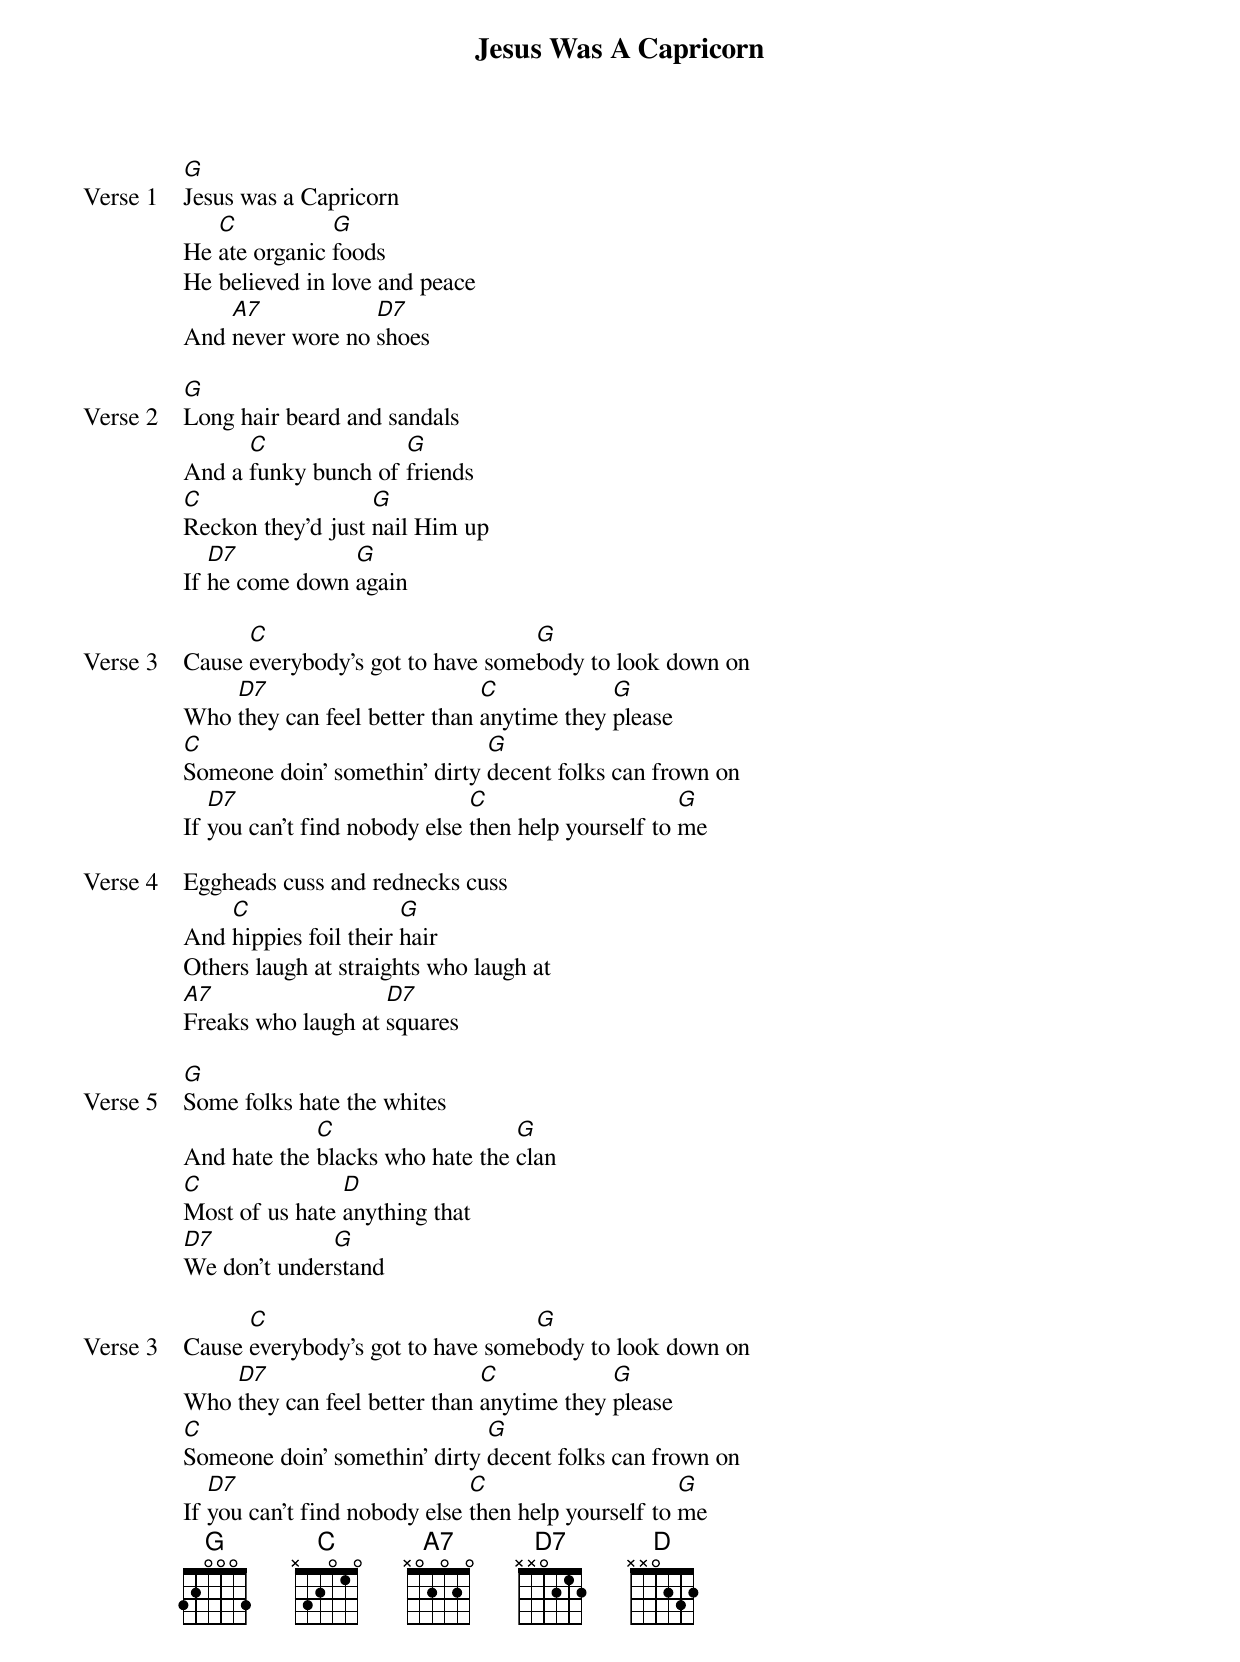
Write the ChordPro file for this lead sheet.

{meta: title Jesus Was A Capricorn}
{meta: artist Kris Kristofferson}
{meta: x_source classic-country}
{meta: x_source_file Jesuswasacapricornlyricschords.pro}
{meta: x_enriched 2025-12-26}

{start_of_verse: Verse 1}
[G]Jesus was a Capricorn
He [C]ate organic [G]foods
He believed in love and peace
And [A7]never wore no [D7]shoes
{end_of_verse}

{start_of_verse: Verse 2}
[G]Long hair beard and sandals
And a [C]funky bunch of [G]friends
[C]Reckon they’d just [G]nail Him up
If [D7]he come down [G]again
{end_of_verse}

{start_of_verse: Verse 3}
Cause [C]everybody's got to have some[G]body to look down on
Who [D7]they can feel better than [C]anytime they [G]please
[C]Someone doin' somethin' dirty [G]decent folks can frown on
If [D7]you can’t find nobody else [C]then help yourself to [G]me
{end_of_verse}

{start_of_verse: Verse 4}
Eggheads cuss and rednecks cuss
And [C]hippies foil their [G]hair
Others laugh at straights who laugh at
[A7]Freaks who laugh at [D7]squares
{end_of_verse}

{start_of_verse: Verse 5}
[G]Some folks hate the whites
And hate the [C]blacks who hate the [G]clan
[C]Most of us hate [D]anything that
[D7]We don't under[G]stand
{end_of_verse}

{start_of_verse: Verse 3}
Cause [C]everybody's got to have some[G]body to look down on
Who [D7]they can feel better than [C]anytime they [G]please
[C]Someone doin' somethin' dirty [G]decent folks can frown on
If [D7]you can’t find nobody else [C]then help yourself to [G]me
{end_of_verse}
